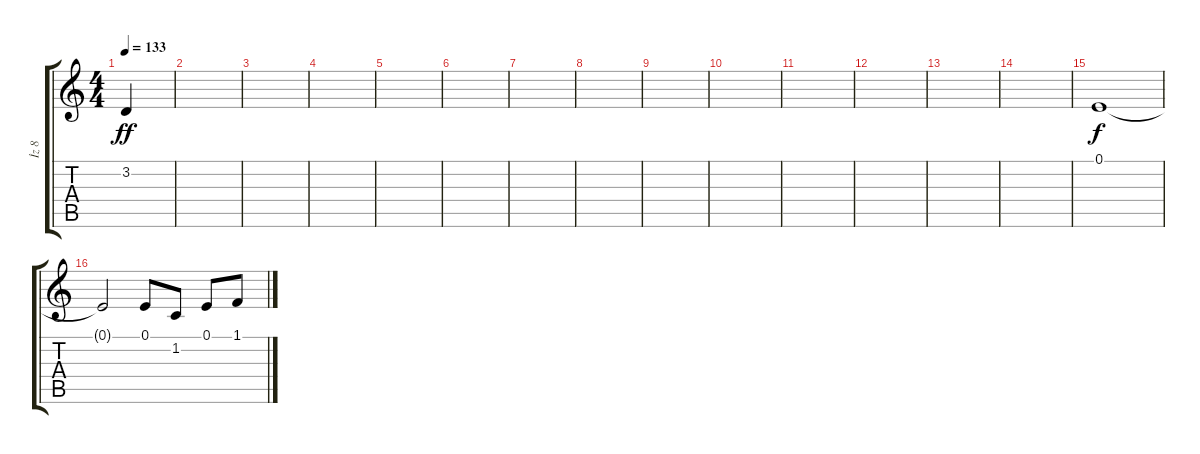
\track ("İz 8" "İz 8") {instrument violin}
\staff {score tabs}
\tuning (E4 B3 G3 D3 A2 E2) {hide}
\ts (4 4)
\tempo 133
\clef g2
\ks c
3.2.4{dy ff} |
|
|
|
|
|
|
|
|
|
|
|
|
|
0.1.1{dy f volume 16} |
0.1{t}.2 0.1.8 1.2.8 0.1.8 1.1.8
